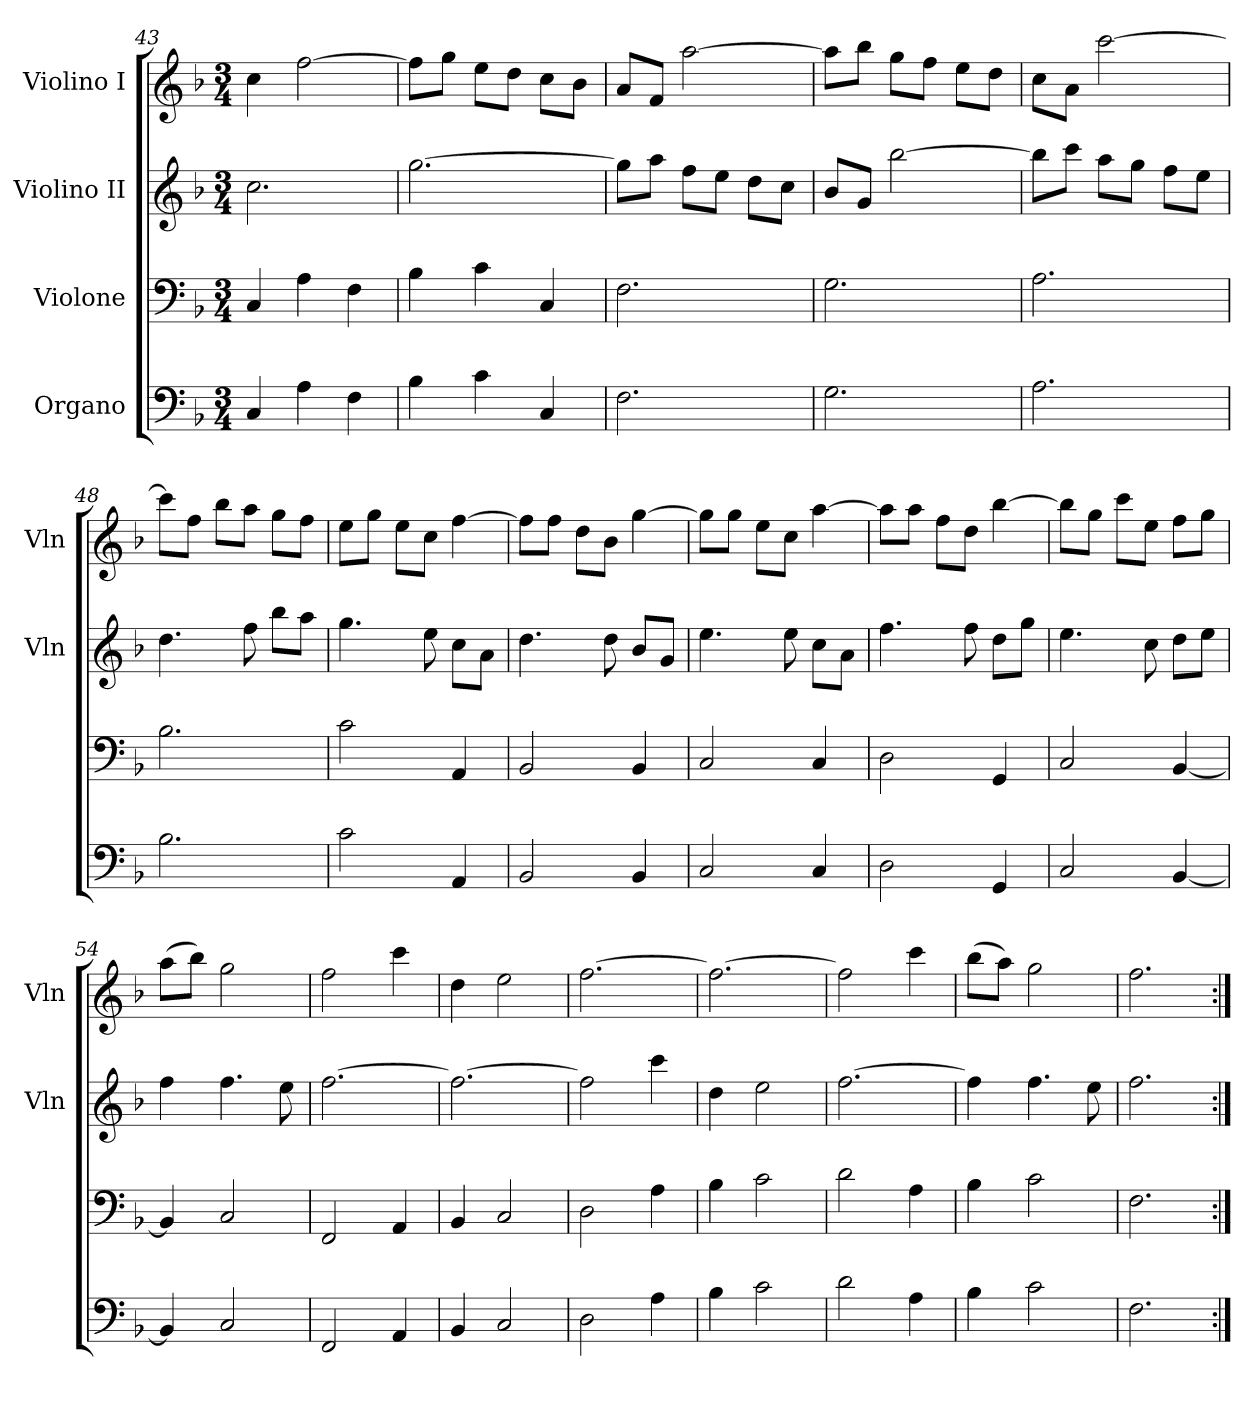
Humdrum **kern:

**kern	**kern	**kern	**kern
*part4	*part3	*part2	*part1
*staff4	*staff3	*staff2	*staff1
*I"Organo	*I"Violone	*I"Violino II	*I"Violino I
*	*	*I'Vln	*I'Vln
*clefF4	*clefF4	*clefG2	*clefG2
*k[b-]	*k[b-]	*k[b-]	*k[b-]
*F:	*F:	*F:	*F:
*M3/4	*M3/4	*M3/4	*M3/4
=43	=43	=43	=43
4C	4C	2.cc	4cc
4A	4A	.	[2ff
4F	4F	.	.
=44	=44	=44	=44
4B-	4B-	[2.gg	8ffL]
.	.	.	8ggJ
4c	4c	.	8eeL
.	.	.	8ddJ
4C	4C	.	8ccL
.	.	.	8b-J
=45	=45	=45	=45
2.F	2.F	8ggL]	8aL
.	.	8aaJ	8fJ
.	.	8ffL	[2aa
.	.	8eeJ	.
.	.	8ddL	.
.	.	8ccJ	.
=46	=46	=46	=46
2.G	2.G	8b-L	8aaL]
.	.	8gJ	8bb-J
.	.	[2bb-	8ggL
.	.	.	8ffJ
.	.	.	8eeL
.	.	.	8ddJ
=47	=47	=47	=47
2.A	2.A	8bb-L]	8ccL
.	.	8cccJ	8aJ
.	.	8aaL	[2ccc
.	.	8ggJ	.
.	.	8ffL	.
.	.	8eeJ	.
=48	=48	=48	=48
2.B-	2.B-	4.dd	8cccL]
.	.	.	8ffJ
.	.	.	8bb-L
.	.	8ff	8aaJ
.	.	8bb-L	8ggL
.	.	8aaJ	8ffJ
=49	=49	=49	=49
2c	2c	4.gg	8eeL
.	.	.	8ggJ
.	.	.	8eeL
.	.	8ee	8ccJ
4AA	4AA	8ccL	[4ff
.	.	8aJ	.
=50	=50	=50	=50
2BB-	2BB-	4.dd	8ffL]
.	.	.	8ffJ
.	.	.	8ddL
.	.	8dd	8b-J
4BB-	4BB-	8b-L	[4gg
.	.	8gJ	.
=51	=51	=51	=51
2C	2C	4.ee	8ggL]
.	.	.	8ggJ
.	.	.	8eeL
.	.	8ee	8ccJ
4C	4C	8ccL	[4aa
.	.	8aJ	.
=52	=52	=52	=52
2D	2D	4.ff	8aaL]
.	.	.	8aaJ
.	.	.	8ffL
.	.	8ff	8ddJ
4GG	4GG	8ddL	[4bb-
.	.	8ggJ	.
=53	=53	=53	=53
2C	2C	4.ee	8bb-L]
.	.	.	8ggJ
.	.	.	8cccL
.	.	8cc	8eeJ
[4BB-	[4BB-	8ddL	8ffL
.	.	8eeJ	8ggJ
=54	=54	=54	=54
4BB-]	4BB-]	4ff	(8aaL
.	.	.	8bb-J)
2C	2C	4.ff	2gg
.	.	8ee	.
=55	=55	=55	=55
2FF	2FF	[2.ff	2ff
4AA	4AA	.	4ccc
=56	=56	=56	=56
4BB-	4BB-	2.ff_	4dd
2C	2C	.	2ee
=57	=57	=57	=57
2D	2D	2ff]	[2.ff
4A	4A	4ccc	.
=58	=58	=58	=58
4B-	4B-	4dd	2.ff_
2c	2c	2ee	.
=59	=59	=59	=59
2d	2d	[2.ff	2ff]
4A	4A	.	4ccc
=60	=60	=60	=60
4B-	4B-	4ff]	(8bb-L
.	.	.	8aaJ)
2c	2c	4.ff	2gg
.	.	8ee	.
=61	=61	=61	=61
2.F	2.F	2.ff	2.ff
=:|!	=:|!	=:|!	=:|!
*-	*-	*-	*-
